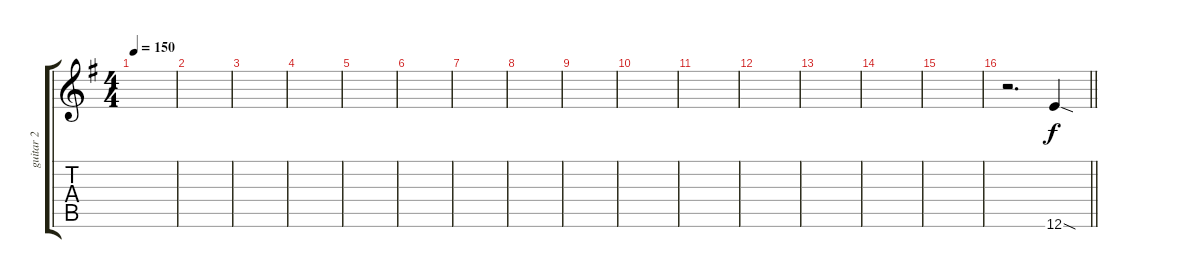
\track ("guitar 2" "guitar 2") {instrument distortionguitar}
\staff {score tabs}
\tuning (E4 B3 G3 D3 A2 E2) {hide}
\ts (4 4)
\tempo 150
\clef g2
\ks eminor
|
|
|
|
|
|
|
|
|
|
|
|
|
|
|
\barLineRight lightlight
r.2{d} 12.6{sod}.4
